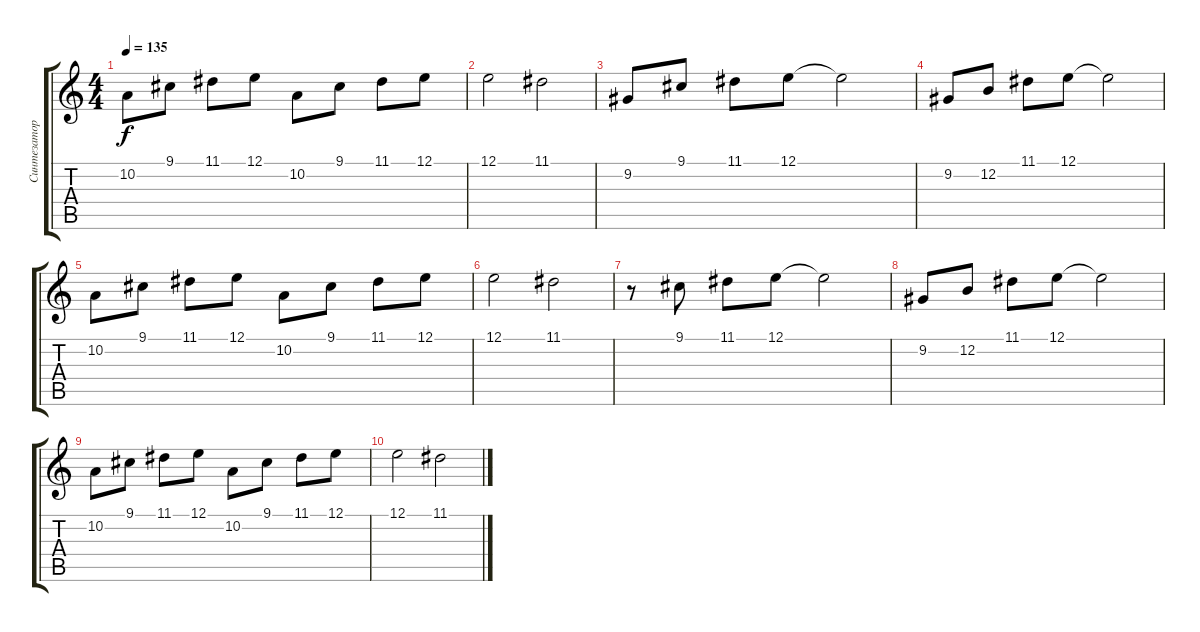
\track ("Синтезатор 2" "Синтезатор") {instrument fx5brightness}
\staff {score tabs}
\tuning (E4 B3 G3 D3 A2 E2) {hide}
\ts (4 4)
\tempo 135
\clef g2
\ks c
10.2.8{dy f} 9.1.8 11.1.8 12.1.8 10.2.8 9.1.8 11.1.8 12.1.8 |
12.1.2 11.1.2 |
9.2.8 9.1.8 11.1.8 12.1.8 12.1{t}.2 |
9.2.8 12.2.8 11.1.8 12.1.8 12.1{t}.2 |
10.2.8 9.1.8 11.1.8 12.1.8 10.2.8 9.1.8 11.1.8 12.1.8 |
12.1.2 11.1.2 |
r.8 9.1.8 11.1.8 12.1.8 12.1{t}.2 |
9.2.8 12.2.8 11.1.8 12.1.8 12.1{t}.2 |
10.2.8 9.1.8 11.1.8 12.1.8 10.2.8 9.1.8 11.1.8 12.1.8 |
12.1.2 11.1.2
